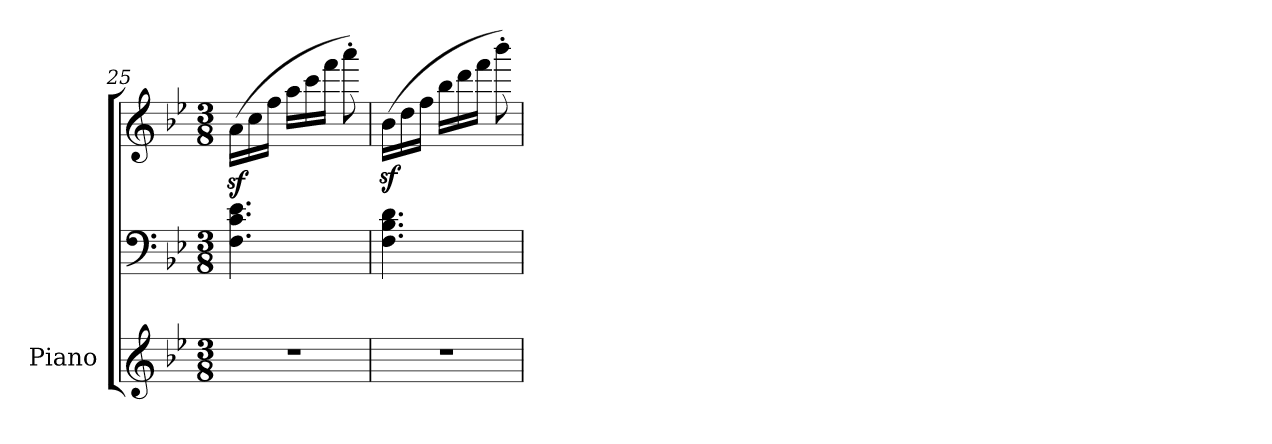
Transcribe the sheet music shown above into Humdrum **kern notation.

**kern	**kern	**kern
*part1	*part1	*part1
*staff3	*staff2	*staff1
*I"Piano	*	*
*I'Pno	*	*
!!LO:PB:g=z
*clefG2	*clefF4	*clefG2
*k[b-e-]	*k[b-e-]	*k[b-e-]
*M3/8	*M3/8	*M3/8
*	*	*Xtuplet
=25	=25	=25
4.r	4.F\ 4.c\ 4.e-\	(>24az<\LL
.	.	24cc\
.	.	24ff\JJ
.	.	24aa\LL
.	.	24ccc\
.	.	24fff\JJ
.	.	8aaa'\)
=26	=26	=26
4.r	4.F\ 4.B-\ 4.d\	(>24b-z<\LL
.	.	24dd\
.	.	24ff\JJ
.	.	24bb-\LL
.	.	24ddd\
.	.	24fff\JJ
.	.	8bbb-'\)
=	=	=
*-	*-	*-
